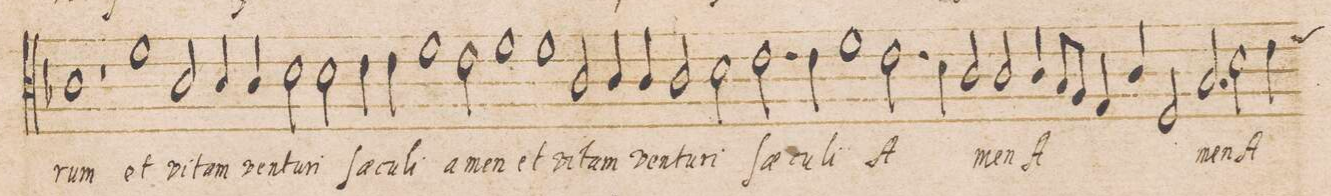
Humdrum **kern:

**kern	**text
*I"CANTUS	*
*clefC3	*
*k[b-]	*
*met(c)	*
*M2/1	*
1c	-rum
1r	.
=175-	=175-
1f	Et
2c/	vi-
4c/	-tam
4c/	ven-
=176-	=176-
2d\	-tu-
2d\	-ri
4e\	ſae-
4e\	-cu-
1f\	-li
=177-	=177-
2e\	a-
1f	-men
=178-	=178-
1f	et
2c/	vi-
4c/	-tam
4c/	ven-
=179-	=179-
2c/	-tu-
2d\	-ri
2.e\	ſae-
4e\	-cu-
=180-	=180-
1f	-li
2.e\	A-
4d\	.
=181-	=181-
2c/	.
2c/	-men
4c/	A-
8B-/L	.
8A/J	.
4G/	.
4c/	.
=182-	=182-
2F/	.
2.B-/	-men
2d\	A-
*custos:f	*
4e\	.
=183-	=183-
*-	*-
